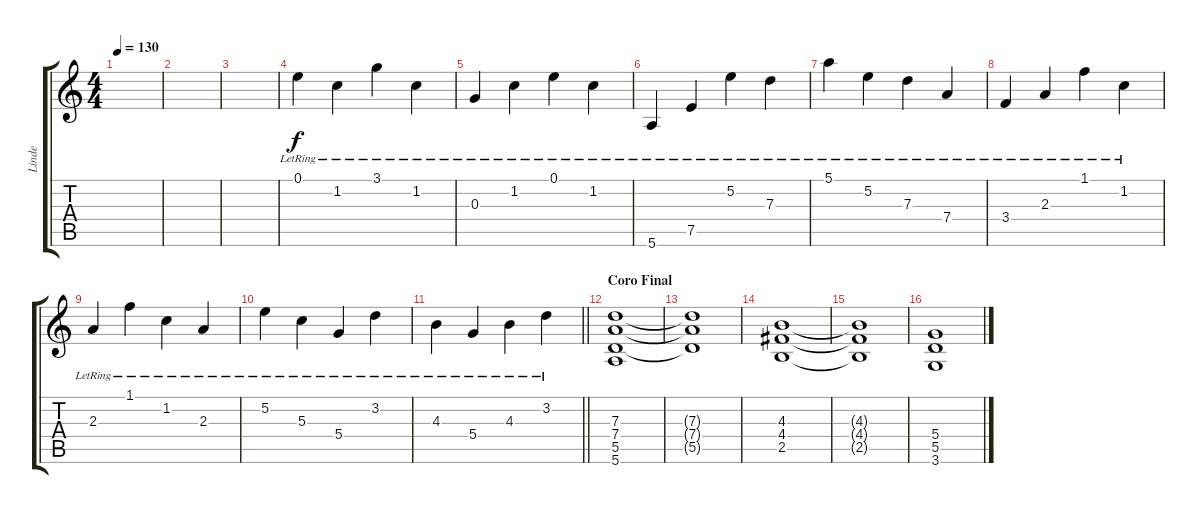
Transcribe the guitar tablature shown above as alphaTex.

\track ("Linde" "Linde") {instrument electricguitarclean}
\staff {score tabs}
\tuning (E4 B3 G3 D3 A2 E2) {hide}
\ts (4 4)
\tempo 130
\clef g2
\ks c
|
|
|
0.1{lr}.4{volume 9 instrument electricguitarclean} 1.2{lr}.4 3.1{lr}.4 1.2{lr}.4 |
0.3{lr}.4 1.2{lr}.4 0.1{lr}.4 1.2{lr}.4 |
5.6{lr}.4 7.5{lr}.4 5.2{lr}.4 7.3{lr}.4 |
5.1{lr}.4 5.2{lr}.4 7.3{lr}.4 7.4{lr}.4 |
3.4{lr}.4 2.3{lr}.4 1.1{lr}.4 1.2{lr}.4 |
2.3{lr}.4 1.1{lr}.4 1.2{lr}.4 2.3{lr}.4 |
5.2{lr}.4 5.3{lr}.4 5.4{lr}.4 3.2{lr}.4 |
\barLineRight lightlight
4.3{lr}.4 5.4{lr}.4 4.3{lr}.4 3.2{lr}.4 |
\section ("" "Coro Final")
(7.3 7.4 5.5 5.6).1{volume 13 instrument distortionguitar} |
(7.3{t} 7.4{t} 5.5{t}).1 |
(4.3 4.4 2.5).1 |
(4.3{t} 4.4{t} 2.5{t}).1 |
(5.4 5.5 3.6).1
